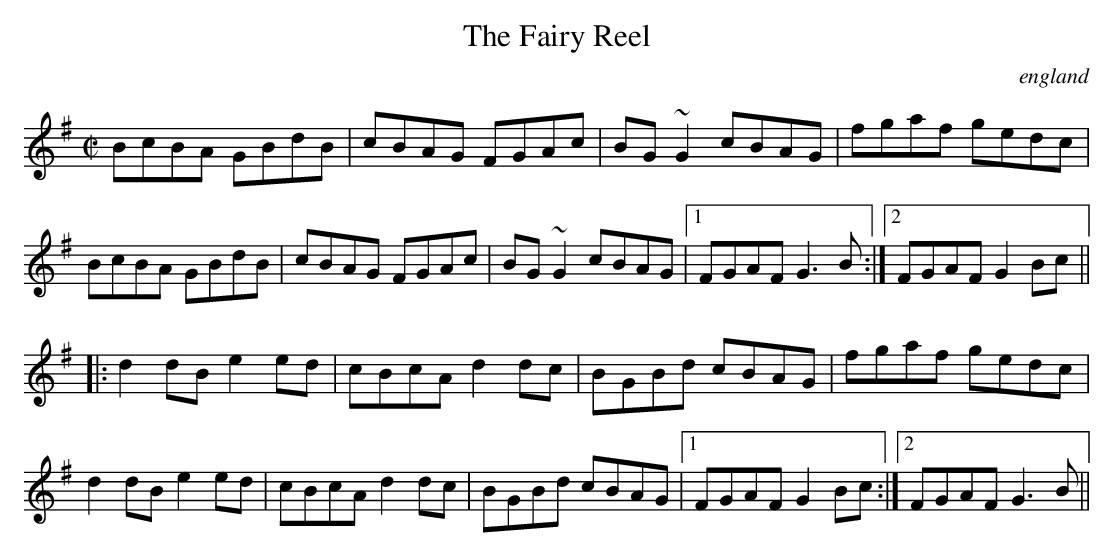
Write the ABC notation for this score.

X:1
T:Fairy Reel, The
O:england
M:C|
K:G
BcBA GBdB|cBAG FGAc|BG~G2 cBAG|fgaf gedc|
BcBA GBdB|cBAG FGAc|BG~G2 cBAG|1 FGAF G3B:|2 FGAF G2Bc||
|:d2dB e2ed|cBcA d2dc|BGBd cBAG|fgaf gedc|
d2dB e2ed|cBcA d2dc|BGBd cBAG|1 FGAF G2Bc:|2 FGAF G3B||
